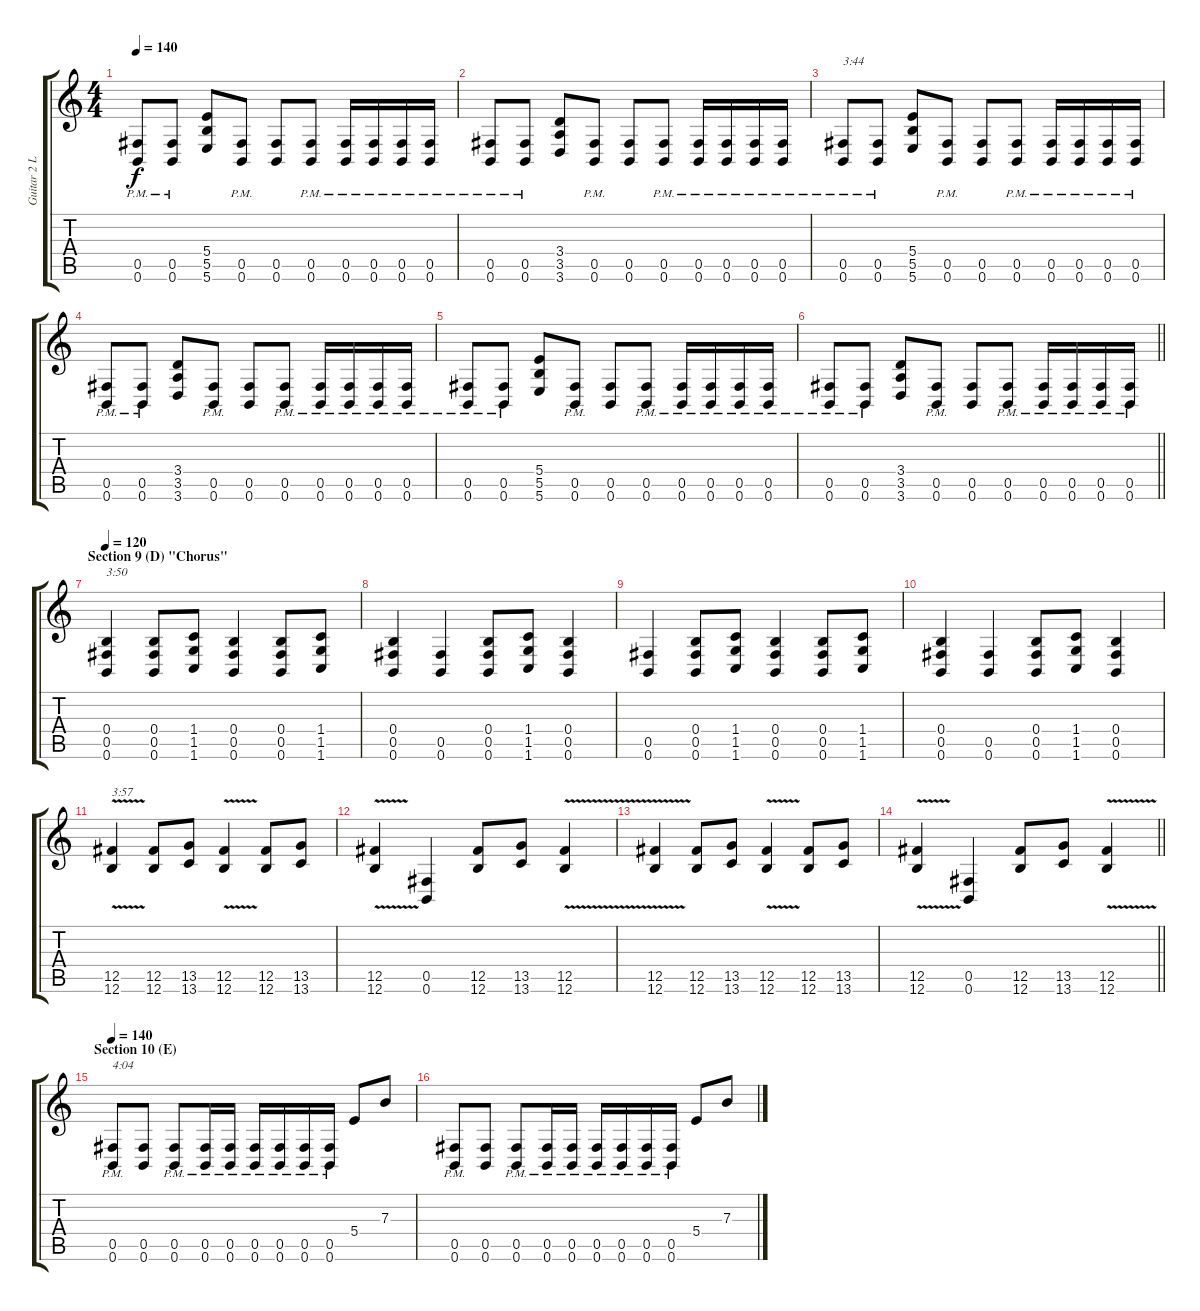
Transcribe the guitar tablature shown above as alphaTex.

\track ("Guitar 2 Lead" "Guitar 2 L") {instrument distortionguitar}
\staff {score tabs}
\tuning (E4 B3 E3 B2 Gb2 B1) {hide}
\ts (4 4)
\tempo 140
\clef g2
\ks c
(0.5{pm} 0.6).8{dy f} (0.5{pm} 0.6).8 (5.4 5.5 5.6).8 (0.5{pm} 0.6).8 (0.5 0.6).8 (0.5{pm} 0.6).8 (0.5{pm} 0.6).16 (0.5{pm} 0.6).16 (0.5{pm} 0.6).16 (0.5{pm} 0.6).16 |
(0.5{pm} 0.6).8 (0.5{pm} 0.6).8 (3.4 3.5 3.6).8 (0.5{pm} 0.6).8 (0.5 0.6).8 (0.5{pm} 0.6).8 (0.5{pm} 0.6).16 (0.5{pm} 0.6).16 (0.5{pm} 0.6).16 (0.5{pm} 0.6).16 |
(0.5{pm} 0.6).8{txt "3:44"} (0.5{pm} 0.6).8 (5.4 5.5 5.6).8 (0.5{pm} 0.6).8 (0.5 0.6).8 (0.5{pm} 0.6).8 (0.5{pm} 0.6).16 (0.5{pm} 0.6).16 (0.5{pm} 0.6).16 (0.5{pm} 0.6).16 |
(0.5{pm} 0.6).8 (0.5{pm} 0.6).8 (3.4 3.5 3.6).8 (0.5{pm} 0.6).8 (0.5 0.6).8 (0.5{pm} 0.6).8 (0.5{pm} 0.6).16 (0.5{pm} 0.6).16 (0.5{pm} 0.6).16 (0.5{pm} 0.6).16 |
(0.5{pm} 0.6).8 (0.5{pm} 0.6).8 (5.4 5.5 5.6).8 (0.5{pm} 0.6).8 (0.5 0.6).8 (0.5{pm} 0.6).8 (0.5{pm} 0.6).16 (0.5{pm} 0.6).16 (0.5{pm} 0.6).16 (0.5{pm} 0.6).16 |
\barLineRight lightlight
(0.5{pm} 0.6).8 (0.5{pm} 0.6).8 (3.4 3.5 3.6).8 (0.5{pm} 0.6).8 (0.5 0.6).8 (0.5{pm} 0.6).8 (0.5{pm} 0.6).16 (0.5{pm} 0.6).16 (0.5{pm} 0.6).16 (0.5{pm} 0.6).16 |
\section ("" "Section 9 (D) \"Chorus\"")
\tempo 116
\tempo 120
(0.4 0.5 0.6).4{txt "3:50"} (0.4 0.5 0.6).8 (1.4 1.5 1.6).8 (0.4 0.5 0.6).4 (0.4 0.5 0.6).8 (1.4 1.5 1.6).8 |
(0.4 0.5 0.6).4 (0.5 0.6).4 (0.4 0.5 0.6).8 (1.4 1.5 1.6).8 (0.4 0.5 0.6).4 |
(0.5 0.6).4 (0.4 0.5 0.6).8 (1.4 1.5 1.6).8 (0.4 0.5 0.6).4 (0.4 0.5 0.6).8 (1.4 1.5 1.6).8 |
(0.4 0.5 0.6).4 (0.5 0.6).4 (0.4 0.5 0.6).8 (1.4 1.5 1.6).8 (0.4 0.5 0.6).4 |
(12.5{v} 12.6{v}).4{txt "3:57"} (12.5 12.6).8 (13.5 13.6).8 (12.5{v} 12.6{v}).4 (12.5 12.6).8 (13.5 13.6).8 |
(12.5{v} 12.6).4 (0.5 0.6).4 (12.5 12.6).8 (13.5 13.6).8 (12.5{v} 12.6{v}).4 |
(12.5{v} 12.6{v}).4 (12.5 12.6).8 (13.5 13.6).8 (12.5{v} 12.6{v}).4 (12.5 12.6).8 (13.5 13.6).8 |
\barLineRight lightlight
(12.5{v} 12.6{v}).4 (0.5 0.6).4 (12.5 12.6).8 (13.5 13.6).8 (12.5{v} 12.6{v}).4 |
\section ("" "Section 10 (E)")
\tempo 140
(0.5 0.6{pm}).8{txt "4:04"} (0.5 0.6).8 (0.5 0.6{pm}).8 (0.5 0.6{pm}).16 (0.5 0.6{pm}).16 (0.5 0.6{pm}).16 (0.5 0.6{pm}).16 (0.5 0.6{pm}).16 (0.5 0.6{pm}).16 5.4.8 7.3.8 |
(0.5 0.6{pm}).8 (0.5 0.6).8 (0.5 0.6{pm}).8 (0.5 0.6{pm}).16 (0.5 0.6{pm}).16 (0.5 0.6{pm}).16 (0.5 0.6{pm}).16 (0.5 0.6{pm}).16 (0.5 0.6{pm}).16 5.4.8 7.3.8
